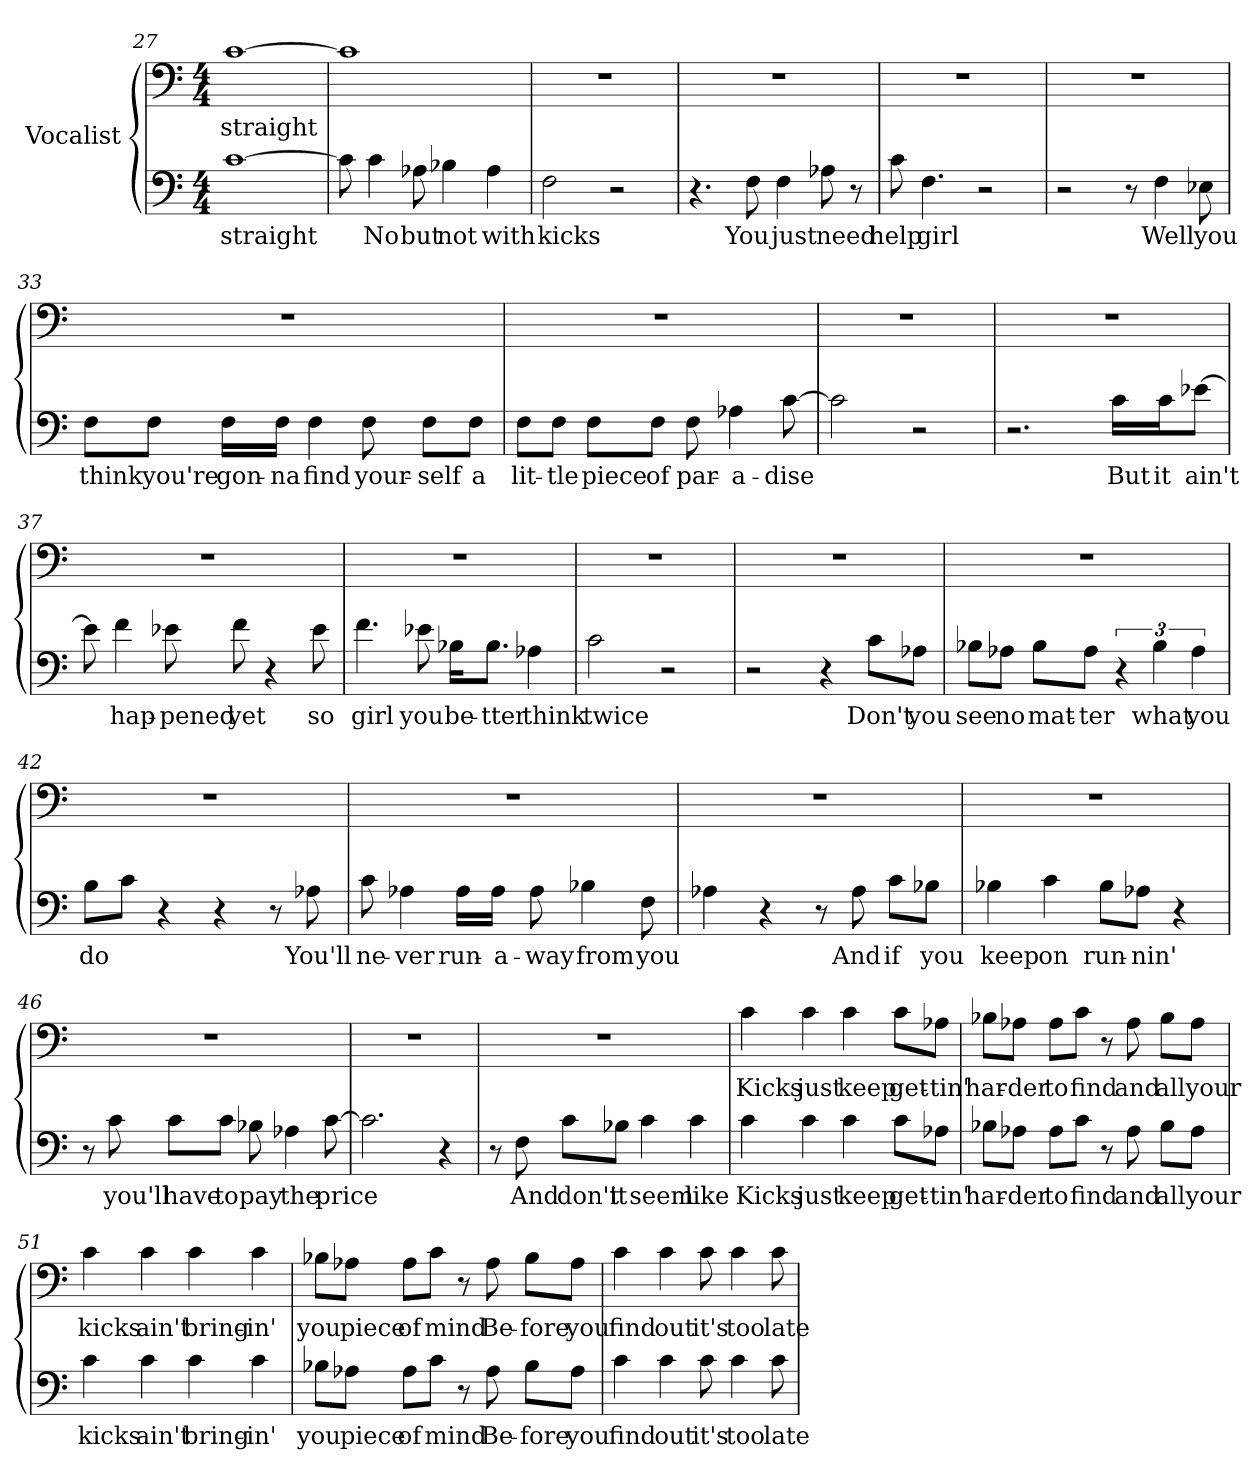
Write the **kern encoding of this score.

**kern	**text	**kern	**text
*part1	*part1	*part1	*part1
*staff2	*staff2	*staff1	*staff1
*I"Vocalist	*	*	*
*clefF4	*	*clefF4	*
*M4/4	*	*M4/4	*
=27	=27	=27	=27
[1c	straight	[1c	straight
=28	=28	=28	=28
8c]	_	1c]	_
4c	No	.	.
8A-X	but	.	.
4B-X	not	.	.
4A-	with	.	.
=29	=29	=29	=29
2F	kicks	1r	.
2r	.	.	.
=30	=30	=30	=30
4.r	.	1r	.
8F	You	.	.
4F	just	.	.
8A-X	need	.	.
8r	.	.	.
=31	=31	=31	=31
8c	help	1r	.
4.F	girl	.	.
2r	.	.	.
=32	=32	=32	=32
2r	.	1r	.
8r	.	.	.
4F	Well	.	.
8E-X	you	.	.
=33	=33	=33	=33
8F\L	think	1r	.
8F\J	you're	.	.
16F\LL	gon-	.	.
16F\JJ	-na	.	.
4F	find	.	.
8F	your-	.	.
8F\L	-self	.	.
8F\J	a	.	.
=34	=34	=34	=34
8F\L	lit-	1r	.
8F\J	-tle	.	.
8F\L	piece	.	.
8F\J	of	.	.
8F	par-	.	.
4A-X	-a-	.	.
[8c	-dise	.	.
=35	=35	=35	=35
2c]	_	1r	.
2r	.	.	.
=36	=36	=36	=36
2.r	.	1r	.
16c\LL	But	.	.
16c\J	it	.	.
[8e-X\J	ain't	.	.
=37	=37	=37	=37
8e-]	_	1r	.
4f	hap-	.	.
8e-X	-pened	.	.
8f	yet	.	.
4r	.	.	.
8e-	so	.	.
=38	=38	=38	=38
4.f	girl	1r	.
8e-X	you	.	.
16B-X\KL	be-	.	.
8.B-\J	-tter	.	.
4A-X	think	.	.
=39	=39	=39	=39
2c	twice	1r	.
2r	.	.	.
=40	=40	=40	=40
2r	.	1r	.
4r	.	.	.
8c\L	Don't	.	.
8A-X\J	you	.	.
=41	=41	=41	=41
8B-X\L	see	1r	.
8A-X\J	no	.	.
8B-\L	mat-	.	.
8A-\J	-ter	.	.
6r	.	.	.
6B-	what	.	.
6A-	you	.	.
=42	=42	=42	=42
8B\L	do	1r	.
8c\J	_	.	.
4r	.	.	.
4r	.	.	.
8r	.	.	.
8A-X	You'll	.	.
=43	=43	=43	=43
8c	ne-	1r	.
4A-X	-ver	.	.
16A-\LL	run-	.	.
16A-\JJ	-a-	.	.
8A-	-way	.	.
4B-X	from	.	.
8F	you	.	.
=44	=44	=44	=44
4A-X	_	1r	.
4r	.	.	.
8r	.	.	.
8A-	And	.	.
8c\L	if	.	.
8B-X\J	you	.	.
=45	=45	=45	=45
4B-X	keep	1r	.
4c	on	.	.
8B-\L	run-	.	.
8A-X\J	-nin'	.	.
4r	.	.	.
=46	=46	=46	=46
8r	.	1r	.
8c	you'll	.	.
8c\L	have	.	.
8c\J	to	.	.
8B-X	pay	.	.
4A-X	the	.	.
[8c	price	.	.
=47	=47	=47	=47
2.c]	_	1r	.
4r	.	.	.
=48	=48	=48	=48
8r	.	1r	.
8F	And	.	.
8c\L	don't	.	.
8B-X\J	it	.	.
4c	seem	.	.
4c	like	.	.
=49	=49	=49	=49
4c	Kicks	4c	Kicks
4c	just	4c	just
4c	keep	4c	keep
8c\L	get-	8c\L	get-
8A-X\J	-tin'	8A-X\J	-tin'
=50	=50	=50	=50
8B-X\L	har-	8B-X\L	har-
8A-X\J	-der	8A-X\J	-der
8A-\L	to	8A-\L	to
8c\J	find	8c\J	find
8r	.	8r	.
8A-	and	8A-	and
8B-\L	all	8B-\L	all
8A-\J	your	8A-\J	your
=51	=51	=51	=51
4c	kicks	4c	kicks
4c	ain't	4c	ain't
4c	bring-	4c	bring-
4c	-in'	4c	-in'
=52	=52	=52	=52
8B-X\L	you	8B-X\L	you
8A-X\J	piece	8A-X\J	piece
8A-\L	of	8A-\L	of
8c\J	mind	8c\J	mind
8r	.	8r	.
8A-	Be-	8A-	Be-
8B-\L	-fore	8B-\L	-fore
8A-\J	you	8A-\J	you
=53	=53	=53	=53
4c	find	4c	find
4c	out	4c	out
8c	it's	8c	it's
4c	too	4c	too
8c	late	8c	late
=	=	=	=
*-	*-	*-	*-
